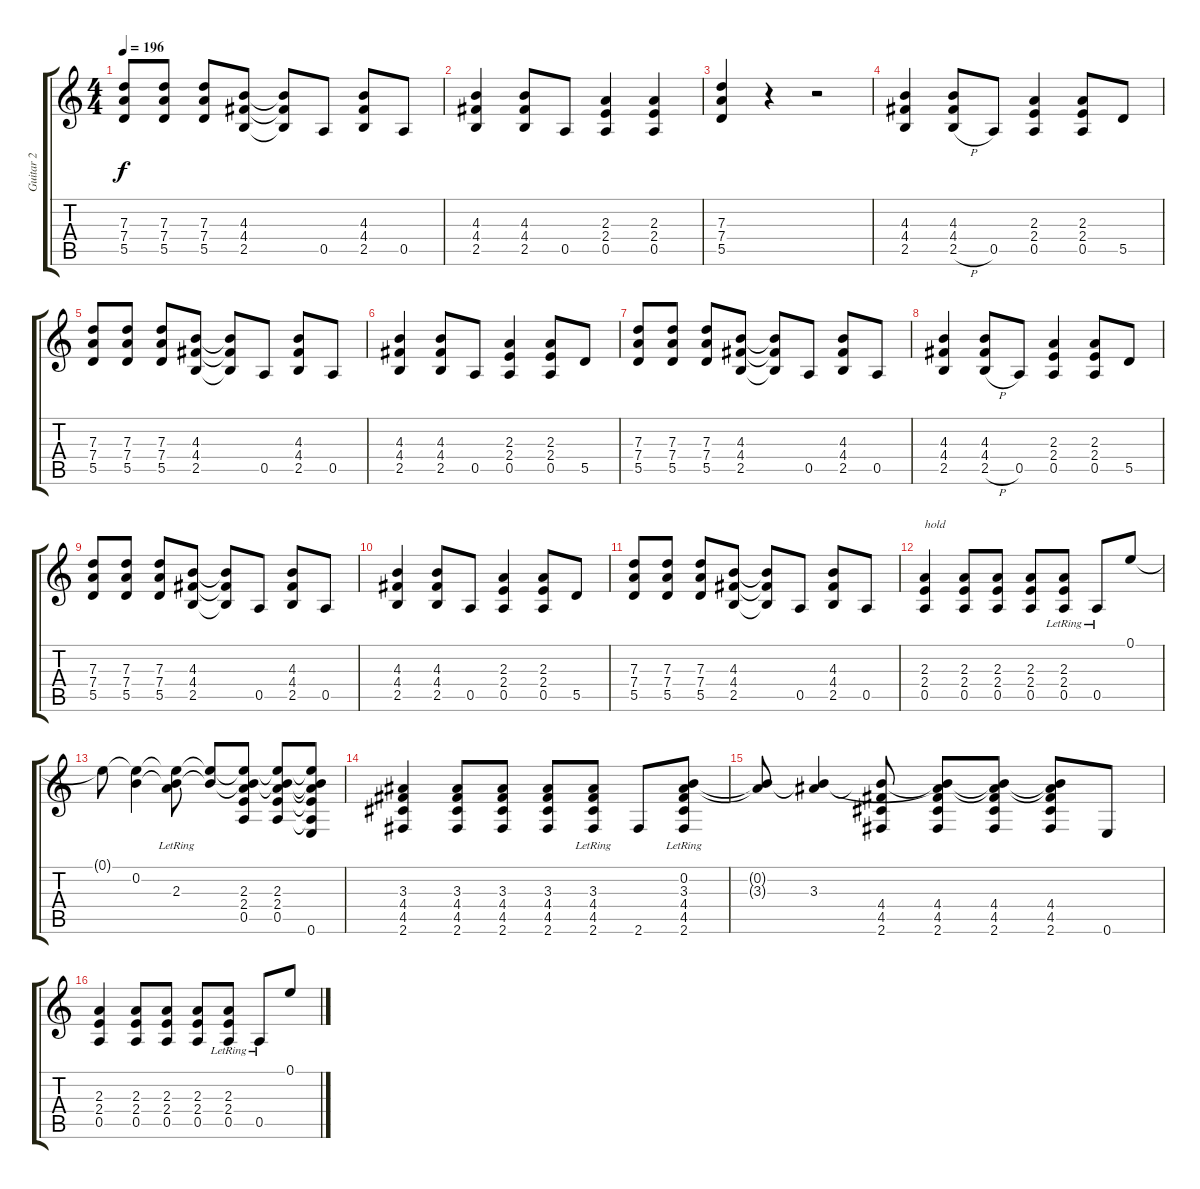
\track ("Guitar 2" "Guitar 2") {instrument overdrivenguitar}
\staff {score tabs}
\tuning (E4 B3 G3 D3 A2 E2) {hide}
\ts (4 4)
\tempo 196
\clef g2
\ks c
(7.3 7.4 5.5).8{dy f} (7.3 7.4 5.5).8 (7.3 7.4 5.5).8 (4.3 4.4 2.5).8 (4.3{t} 4.4{t} 2.5{t}).8 0.5.8 (4.3 4.4 2.5).8 0.5.8 |
(4.3 4.4 2.5).4 (4.3 4.4 2.5).8 0.5.8 (2.3 2.4 0.5).4 (2.3 2.4 0.5).4 |
(7.3 7.4 5.5).4 r.4 r.2 |
(4.3 4.4 2.5).4 (4.3 4.4 2.5{h}).8 0.5.8 (2.3 2.4 0.5).4 (2.3 2.4 0.5).8 5.5.8 |
(7.3 7.4 5.5).8 (7.3 7.4 5.5).8 (7.3 7.4 5.5).8 (4.3 4.4 2.5).8 (4.3{t} 4.4{t} 2.5{t}).8 0.5.8 (4.3 4.4 2.5).8 0.5.8 |
(4.3 4.4 2.5).4 (4.3 4.4 2.5).8 0.5.8 (2.3 2.4 0.5).4 (2.3 2.4 0.5).8 5.5.8 |
(7.3 7.4 5.5).8 (7.3 7.4 5.5).8 (7.3 7.4 5.5).8 (4.3 4.4 2.5).8 (4.3{t} 4.4{t} 2.5{t}).8 0.5.8 (4.3 4.4 2.5).8 0.5.8 |
(4.3 4.4 2.5).4 (4.3 4.4 2.5{h}).8 0.5.8 (2.3 2.4 0.5).4 (2.3 2.4 0.5).8 5.5.8 |
(7.3 7.4 5.5).8 (7.3 7.4 5.5).8 (7.3 7.4 5.5).8 (4.3 4.4 2.5).8 (4.3{t} 4.4{t} 2.5{t}).8 0.5.8 (4.3 4.4 2.5).8 0.5.8 |
(4.3 4.4 2.5).4 (4.3 4.4 2.5).8 0.5.8 (2.3 2.4 0.5).4 (2.3 2.4 0.5).8 5.5.8 |
(7.3 7.4 5.5).8 (7.3 7.4 5.5).8 (7.3 7.4 5.5).8 (4.3 4.4 2.5).8 (4.3{t} 4.4{t} 2.5{t}).8 0.5.8 (4.3 4.4 2.5).8 0.5.8 |
(2.3 2.4 0.5).4{txt "hold"} (2.3 2.4 0.5).8 (2.3 2.4 0.5).8 (2.3 2.4 0.5).8 (2.3{lr} 2.4{lr} 0.5).8 0.5{lr}.8 0.1.8 |
0.1{t}.8 (0.1{t} 0.2).4 (0.1{t} 0.2{t} 2.3{lr}).8 (0.1{t} 0.2{t}).8 (0.1{t} 0.2{t} 2.3 2.4 0.5).8 (0.1{t} 0.2{t} 2.3 2.4 0.5).8 (0.1{t} 0.2{t} 2.3{t} 2.4{t} 0.5{t} 0.6).8 |
(3.3 4.4 4.5 2.6).4 (3.3 4.4 4.5 2.6).8 (3.3 4.4 4.5 2.6).8 (3.3 4.4 4.5 2.6).8 (3.3{lr} 4.4{lr} 4.5{lr} 2.6).8 2.6.8 (0.2 3.3 4.4{lr} 4.5{lr} 2.6{lr}).8 |
(0.2{t} 3.3{t}).8 (0.2{t} 3.3).4 (0.2{t} 4.4 4.5 2.6).8 (0.2{t} 3.3{t} 4.4 4.5 2.6).8 (0.2{t} 3.3{t} 4.4 4.5 2.6).8 (0.2{t} 3.3{t} 4.4 4.5 2.6).8 0.6.8 |
(2.3 2.4 0.5).4 (2.3 2.4 0.5).8 (2.3 2.4 0.5).8 (2.3 2.4 0.5).8 (2.3{lr} 2.4{lr} 0.5).8 0.5{lr}.8 0.1.8
